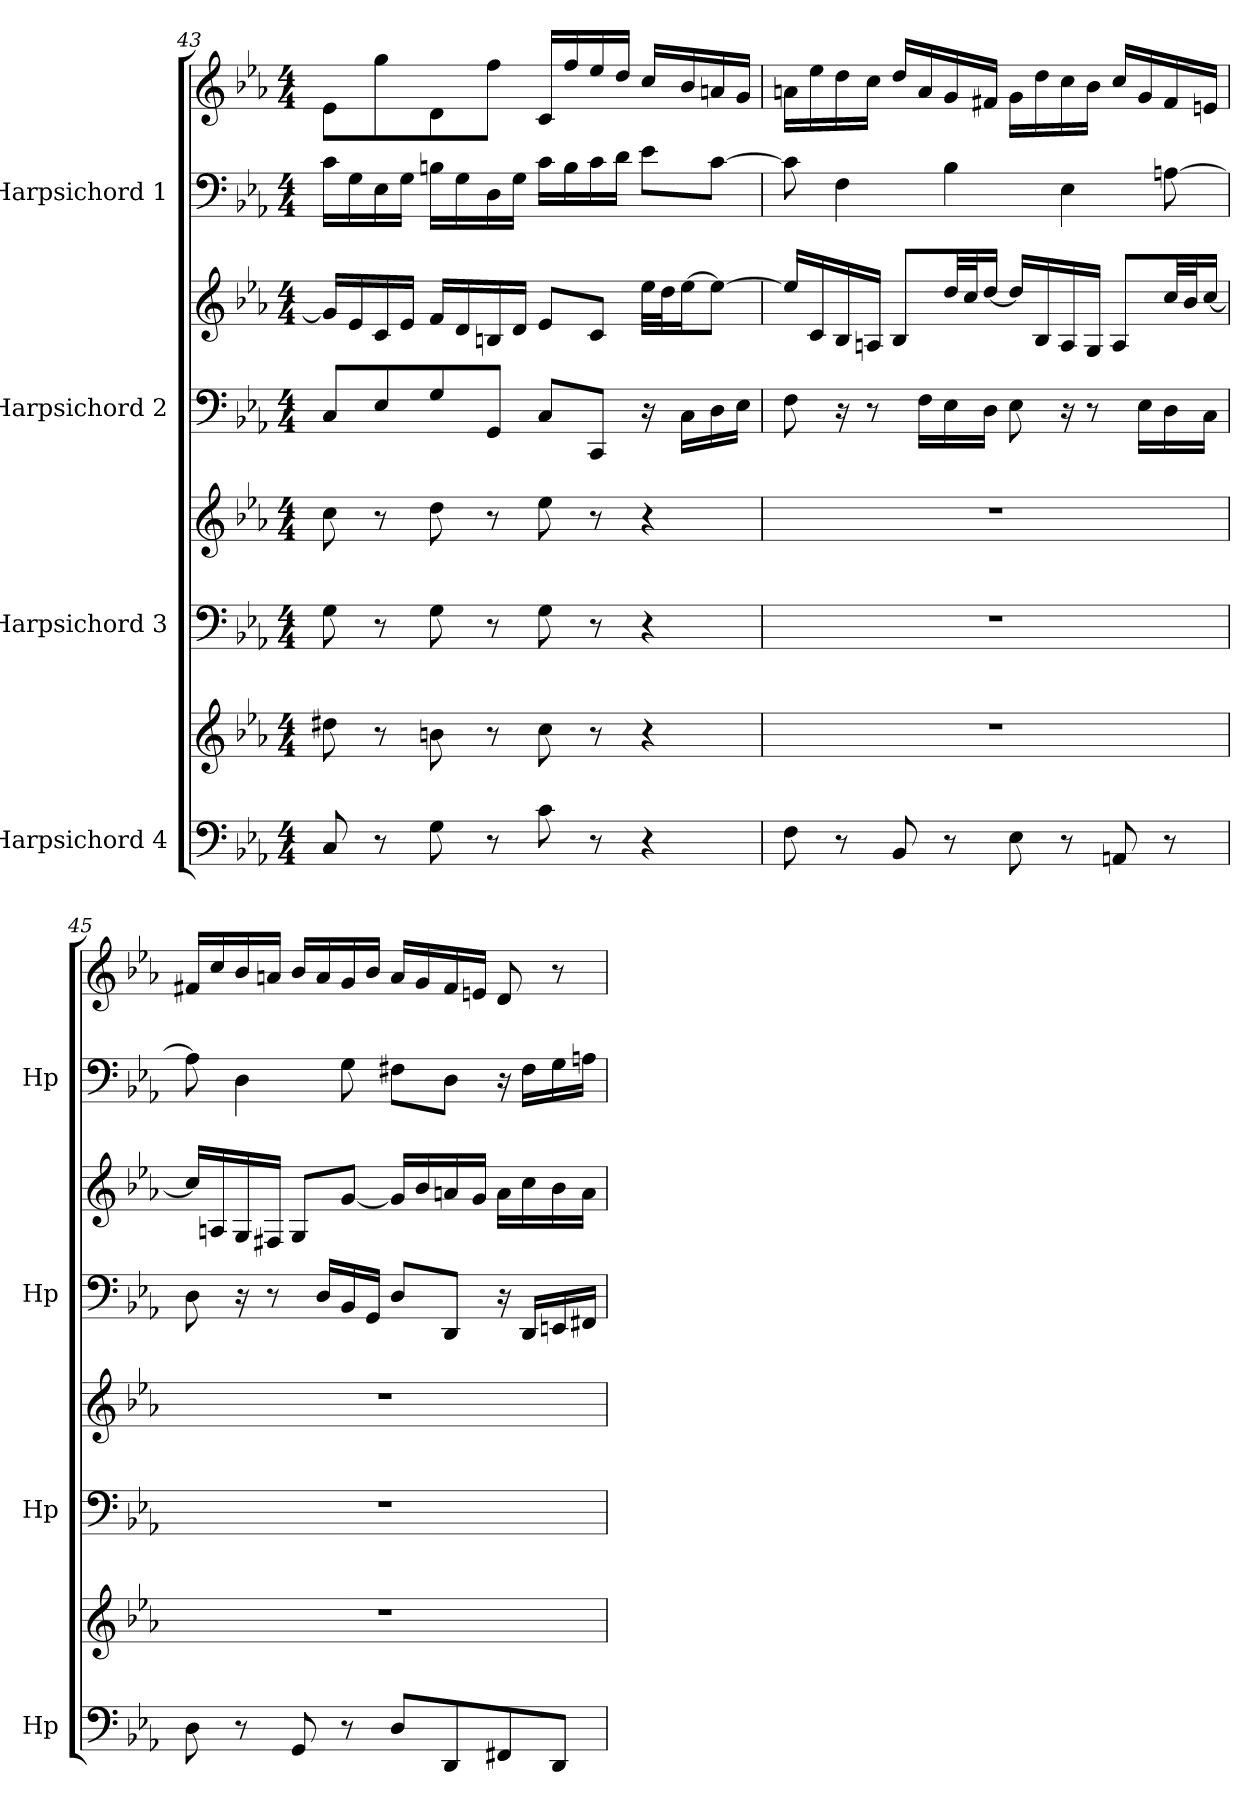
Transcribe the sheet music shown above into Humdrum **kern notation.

**kern	**kern	**kern	**kern	**kern	**kern	**kern	**kern
*part4	*part4	*part3	*part3	*part2	*part2	*part1	*part1
*staff8	*staff7	*staff6	*staff5	*staff4	*staff3	*staff2	*staff1
*I"Harpsichord 4	*	*I"Harpsichord 3	*	*I"Harpsichord 2	*	*I"Harpsichord 1	*
*I'Hp	*	*I'Hp	*	*I'Hp	*	*I'Hp	*
*clefF4	*clefG2	*clefF4	*clefG2	*clefF4	*clefG2	*clefF4	*clefG2
*k[b-e-a-]	*k[b-e-a-]	*k[b-e-a-]	*k[b-e-a-]	*k[b-e-a-]	*k[b-e-a-]	*k[b-e-a-]	*k[b-e-a-]
*M4/4	*M4/4	*M4/4	*M4/4	*M4/4	*M4/4	*M4/4	*M4/4
=43	=43	=43	=43	=43	=43	=43	=43
8C/	8dd#X\	8G\	8cc\	8C/L	16g/LL]	16c\LL	8e-\L
.	.	.	.	.	16e-/	16G\	.
8r	8r	8r	8r	8E-/	16c/	16E-\	8gg\
.	.	.	.	.	16e-/JJ	16G\JJ	.
8G\	8bn\	8G\	8dd\	8G/	16f/LL	16Bn\LL	8d\
.	.	.	.	.	16d/	16G\	.
8r	8r	8r	8r	8GG/J	16Bn/	16D\	8ff\J
.	.	.	.	.	16d/JJ	16G\JJ	.
8c\	8cc\	8G\	8ee-\	8C/L	8e-/L	16c\LL	16c/LL
.	.	.	.	.	.	16B\	16ff/
8r	8r	8r	8r	8CC/J	8c/J	16c\	16ee-/
.	.	.	.	.	.	16d\JJ	16dd/JJ
4r	4r	4r	4r	16r	32ee-\LLL	8e-\L	16cc/LL
.	.	.	.	.	32dd\J	.	.
.	.	.	.	16C\LL	[16ee-\J	.	16b-/
.	.	.	.	16D\	8ee-\J_	[8c\J	16an/
.	.	.	.	16E-\JJ	.	.	16g/JJ
!!LO:PB:g=z
=44	=44	=44	=44	=44	=44	=44	=44
8F\	1r	1r	1r	8F\	16ee-/LL]	8c\]	16an\LL
.	.	.	.	.	16c/	.	16ee-\
8r	.	.	.	16r	16B-/	4F\	16dd\
.	.	.	.	8r	16An/JJ	.	16cc\JJ
8BB-/	.	.	.	.	8B-/L	.	16dd/LL
.	.	.	.	16F\LL	.	.	16a/
8r	.	.	.	16E-\	32dd/LL	4B-\	16g/
.	.	.	.	.	32cc/J	.	.
.	.	.	.	16D\JJ	[16dd/JJ	.	16f#X/JJ
8E-\	.	.	.	8E-\	16dd/LL]	.	16g\LL
.	.	.	.	.	16B-/	.	16dd\
8r	.	.	.	16r	16A/	4E-\	16cc\
.	.	.	.	8r	16G/JJ	.	16b-\JJ
8AAn/	.	.	.	.	8A/L	.	16cc/LL
.	.	.	.	16E-\LL	.	.	16g/
8r	.	.	.	16D\	32cc/LL	[8An\	16f#/
.	.	.	.	.	32b-/J	.	.
.	.	.	.	16C\JJ	[16cc/JJ	.	16en/JJ
=45	=45	=45	=45	=45	=45	=45	=45
8D\	1r	1r	1r	8D\	16cc/LL]	8A\]	16f#X/LL
.	.	.	.	.	16An/	.	16cc/
8r	.	.	.	16r	16G/	4D\	16b-/
.	.	.	.	8r	16F#X/JJ	.	16an/JJ
8GG/	.	.	.	.	8G/L	.	16b-/LL
.	.	.	.	16D/LL	.	.	16a/
8r	.	.	.	16BB-/	[8g/J	8G\	16g/
.	.	.	.	16GG/JJ	.	.	16b-/JJ
8D/L	.	.	.	8D/L	16g/LL]	8F#X\L	16a/LL
.	.	.	.	.	16b-/	.	16g/
8DD/	.	.	.	8DD/J	16an/	8D\J	16f#/
.	.	.	.	.	16g/JJ	.	16en/JJ
8FF#X/	.	.	.	16r	16a\LL	16r	8d/
.	.	.	.	16DD/LL	16cc\	16F#\LL	.
8DD/J	.	.	.	16EEn/	16b-\	16G\	8r
.	.	.	.	16FF#X/JJ	16a\JJ	16An\JJ	.
=	=	=	=	=	=	=	=
*-	*-	*-	*-	*-	*-	*-	*-
